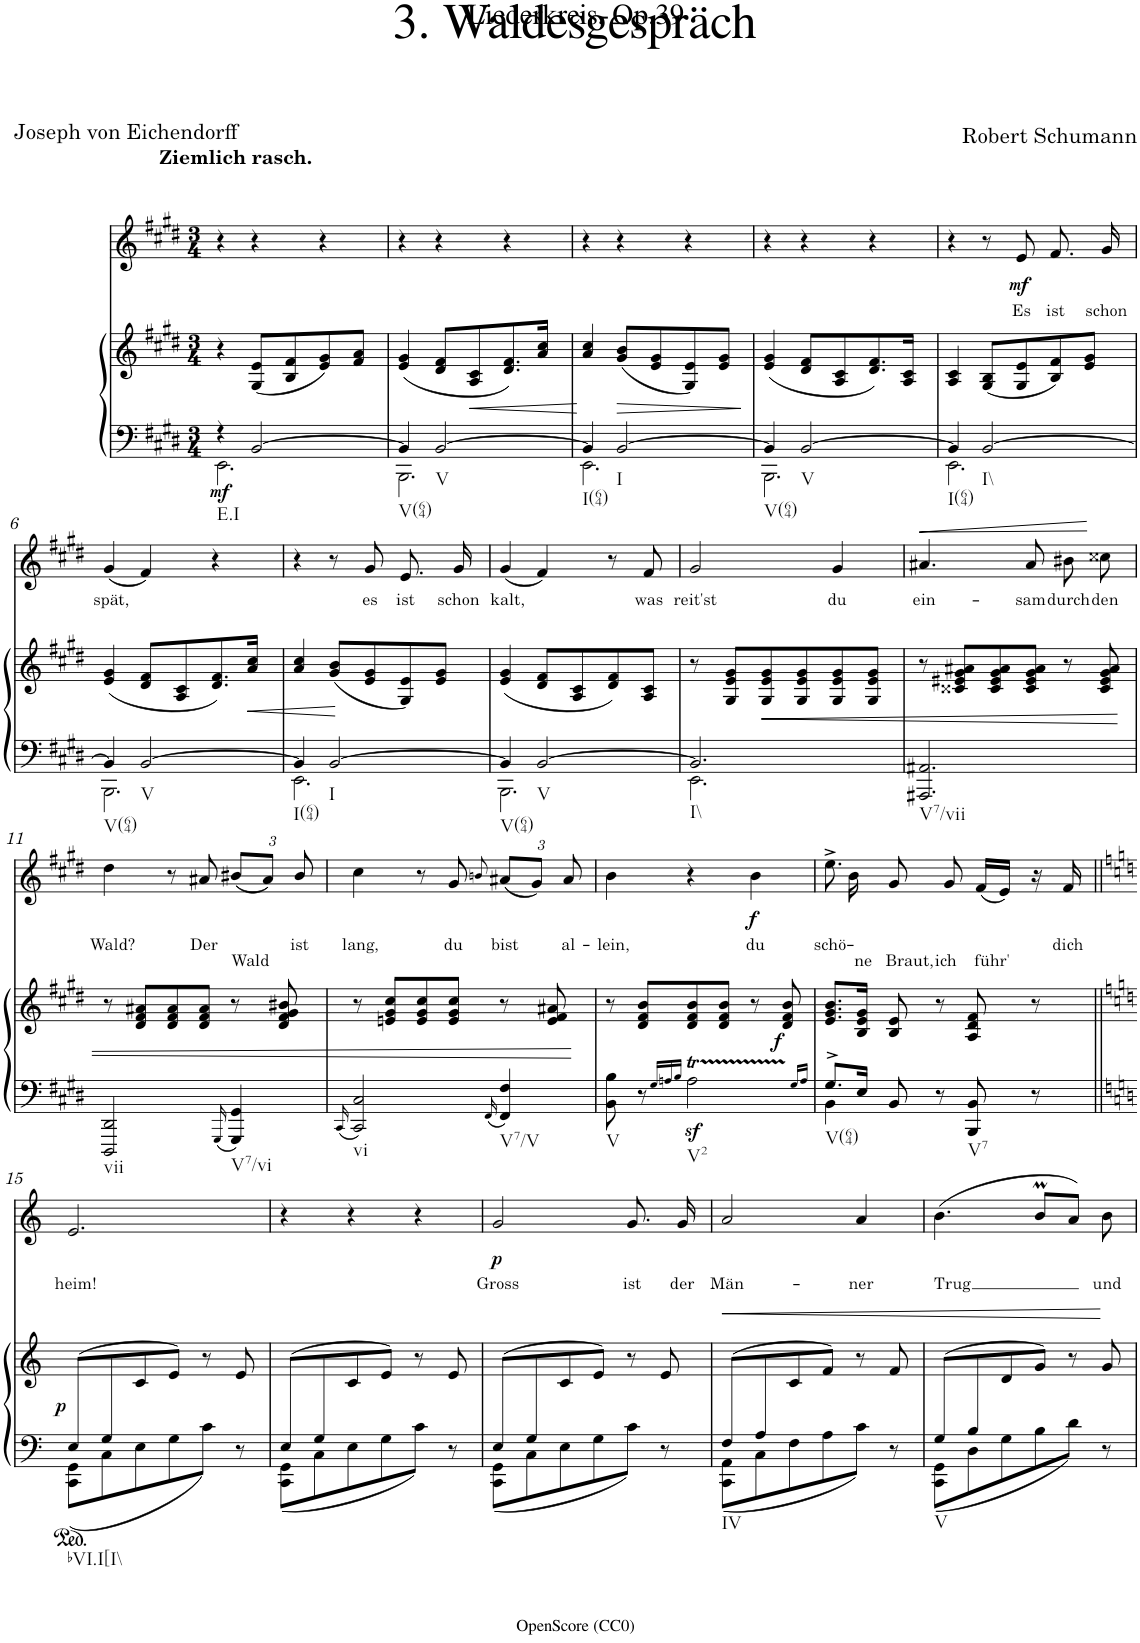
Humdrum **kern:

**kern	**kern	**dynam	**kern	**text	**dynam
*part2	*part2	*part2	*part1	*part1	*part1
*staff3	*staff2	*staff2/3	*staff1	*staff1	*staff1
*I"Piano	*	*	*I"Voice	*	*
*I'Pno	*	*	*	*	*
*clefF4	*clefG2	*	*clefG2	*	*
*k[f#c#g#d#]	*k[f#c#g#d#]	*	*k[f#c#g#d#]	*	*
*M3/4	*M3/4	*	*M3/4	*	*
=1	=1	=1	=1	=1	=1
*^	*	*	*	*	*
!	!	!	!	!LO:TX:a:B:t=Ziemlich rasch.	!	!
!LO:TX:b:t=E.I	!	!	!	!	!	!
!	!	!	!LO:DY:b=2	!	!	!
4r	2.EE\	4r	mf	4r	.	.
[2BB/	.	(8G#/ 8e/L	.	4r	.	.
.	.	8B/ 8f#/	.	.	.	.
.	.	8e/ 8g#/)	.	4r	.	.
.	.	8f#/ 8a/J	.	.	.	.
=2	=2	=2	=2	=2	=2	=2
!LO:TX:b:t=V(64)	!	!	!	!	!	!
4BB/]	2.BBB\	(4e/ 4g#/	.	4r	.	.
!LO:TX:b:t=V	!	!	!	!	!	!
[2BB/	.	8d#/ 8f#/L	.	4r	.	.
!	!	!	!LO:HP:b	!	!	!
.	.	8A/ 8c#/	<	.	.	.
.	.	8.d#/ 8.f#/)	.	4r	.	.
.	.	16a/ 16cc#/Jk	.	.	.	.
=3	=3	=3	=3	=3	=3	=3
!LO:TX:b:t=I(64)	!	!	!	!	!	!
4BB/]	2.EE\	4a/ 4cc#/	.	4r	.	.
!LO:TX:b:t=I	!	!	!	!	!	!
!	!	!	!LO:HP:n=1:b	!	!	!
[2BB/	.	(8g#/ 8b/L	[ >	4r	.	.
.	.	8e/ 8g#/	.	.	.	.
.	.	8G#/ 8e/)	.	4r	.	.
.	.	8e/ 8g#/J	.	.	.	.
=4	=4	=4	=4	=4	=4	=4
!LO:TX:b:t=V(64)	!	!	!	!	!	!
4BB/]	2.BBB\	(4e/ 4g#/	.	4r	.	.
!LO:TX:b:t=V	!	!	!	!	!	!
[2BB/	.	8d#/ 8f#/L	]	4r	.	.
.	.	8A/ 8c#/	.	.	.	.
.	.	8.d#/ 8.f#/)	.	4r	.	.
.	.	16A/ 16c#/Jk	.	.	.	.
=5	=5	=5	=5	=5	=5	=5
!LO:TX:b:t=I(64)	!	!	!	!	!	!
4BB/]	2.EE\	4A/ 4c#/	.	4r	.	.
!LO:TX:b:t=I\\	!	!	!	!	!	!
[2BB/	.	(8G#/ 8B/L	.	8r	.	.
!	!	!	!	!	!LO:LY:b	!LO:DY:b
.	.	8G#/ 8e/	.	8e/	Es	mf
!	!	!	!	!	!LO:LY:b	!
.	.	8B/ 8f#/)	.	8.f#/	ist	.
.	.	8e/ 8g#/J	.	.	.	.
!	!	!	!	!	!LO:LY:b	!
.	.	.	.	16g#/	schon	.
!!LO:LB:g=z
=6	=6	=6	=6	=6	=6	=6
!LO:TX:b:t=V(64)	!	!	!	!	!	!
!	!	!	!	!	!LO:LY:b	!
4BB/]	2.BBB\	(4e/ 4g#/	.	(4g#/	spät,	.
!LO:TX:b:t=V	!	!	!	!	!	!
[2BB/	.	8d#/ 8f#/L	.	4f#/)	.	.
.	.	8A/ 8c#/	.	.	.	.
.	.	8.d#/ 8.f#/)	.	4r	.	.
!	!	!	!LO:HP:b	!	!	!
.	.	16a/ 16cc#/Jk	<	.	.	.
=7	=7	=7	=7	=7	=7	=7
!LO:TX:b:t=I(64)	!	!	!	!	!	!
4BB/]	2.EE\	4a/ 4cc#/	.	4r	.	.
!LO:TX:b:t=I	!	!	!	!	!	!
[2BB/	.	(8g#/ 8b/L	.	8r	.	.
!	!	!	!	!	!LO:LY:b	!
.	.	8e/ 8g#/	[	8g#/	es	.
!	!	!	!	!	!LO:LY:b	!
.	.	8G#/ 8e/)	.	8.e/	ist	.
.	.	8e/ 8g#/J	.	.	.	.
!	!	!	!	!	!LO:LY:b	!
.	.	.	.	16g#/	schon	.
=8	=8	=8	=8	=8	=8	=8
!LO:TX:b:t=V(64)	!	!	!	!	!	!
!	!	!	!	!	!LO:LY:b	!
4BB/]	2.BBB\	(4e/ 4g#/	.	(4g#/	kalt,	.
!LO:TX:b:t=V	!	!	!	!	!	!
[2BB/	.	8d#/ 8f#/L	.	4f#/)	.	.
.	.	8A/ 8c#/	.	.	.	.
.	.	8d#/ 8f#/)	.	8r	.	.
!	!	!	!	!	!LO:LY:b	!
.	.	8A/ 8c#/J	.	8f#/	was	.
=9	=9	=9	=9	=9	=9	=9
!LO:TX:b:t=I\\	!	!	!	!	!	!
!	!	!	!	!	!LO:LY:b	!
2.BB/]	2.EE\	8r	.	2g#/	reit'st	.
.	.	8G#/ 8e/ 8g#/L	.	.	.	.
!	!	!	!LO:HP:b	!	!	!
.	.	8G#/ 8e/ 8g#/	<	.	.	.
.	.	8G#/ 8e/ 8g#/	.	.	.	.
!	!	!	!	!	!LO:LY:b	!
.	.	8G#/ 8e/ 8g#/	.	4g#/	du	.
.	.	8G#/ 8e/ 8g#/J	.	.	.	.
*v	*v	*	*	*	*	*
=10	=10	=10	=10	=10	=10
!LO:TX:b:t=V7/vii	!	!	!	!	!
!	!	!	!	!LO:LY:b	!LO:HP:b
2.AAA#X/ 2.AA#X/	8r	.	4.a#X/	ein-	<
.	8c##X/ 8e#X/ 8g#/ 8a#X/L	.	.	.	.
.	8c##/ 8e#/ 8g#/ 8a#/	.	.	.	.
!	!	!	!	!LO:LY:b	!
.	8c##/ 8e#/ 8g#/ 8a#/J	.	8a#/	-sam	.
!	!	!	!	!LO:LY:b	!
.	8r	.	8b#X\	durch	.
!	!	!	!	!LO:LY:b	!
.	8c##/ 8e#/ 8g#/ 8a#/	.	8cc##X\	den	.
.	.	.	.	.	[
!!LO:LB:g=z
=11	=11	=11	=11	=11	=11
!LO:TX:b:t=vii	!	!	!	!	!
!	!	!	!	!LO:LY:b	!
2DDD#/ 2DD#/	8r	.	4dd#\	Wald?	.
.	8d#/ 8f#/ 8a#X/L	.	.	.	.
.	8d#/ 8f#/ 8a#/	.	8r	.	.
!	!	!	!	!LO:LY:b	!
.	8d#/ 8f#/ 8a#/J	.	8a#X/	Der	.
16qGGG#/	.	.	.	.	.
*	*	*	*Xbrackettup	*	*
!LO:TX:b:t=V7/vi	!	!	!	!	!
!	!	!	!	!LO:LY:b	!
4GGG#/ 4GG#/	8r	.	(12b#X/L	Wald	.
.	.	.	12a#/J)	.	.
.	8d#/ 8f#/ 8g#/ 8b#X/	.	.	.	.
!	!	!	!	!LO:LY:b	!
.	.	.	12b#/	ist	.
=12	=12	=12	=12	=12	=12
16qCC#/	.	.	.	.	.
!LO:TX:b:t=vi	!	!	!	!	!
!	!	!	!	!LO:LY:b	!
2CC#/ 2C#/	8r	.	4cc#\	lang,	.
.	8en/ 8g#/ 8cc#/L	.	.	.	.
.	8e/ 8g#/ 8cc#/	.	8r	.	.
!	!	!	!	!LO:LY:b	!
.	8e/ 8g#/ 8cc#/J	.	8g#/	du	.
16qFF#/	.	.	8qbn/	.	.
!LO:TX:b:t=V7/V	!	!	!	!	!
!	!	!	!	!LO:LY:b	!
4FF#/ 4F#/	8r	.	(12a#X/L	bist	.
.	.	.	12g#/J)	.	.
.	8e/ 8f#/ 8a#X/	.	.	.	.
!	!	!	!	!LO:LY:b	!
.	.	.	12a#/	al-	.
.	.	[	.	.	.
=13	=13	=13	=13	=13	=13
!LO:TX:b:t=V	!	!	!	!	!
!	!	!	!	!LO:LY:b	!
8BB\ 8B\	8r	.	4b\	-lein,	.
8r	8d#/ 8f#/ 8b/L	.	.	.	.
16qG#/LL	.	.	.	.	.
16qAn/	.	.	.	.	.
16qB/JJ	.	.	.	.	.
!LO:TX:b:t=V2	!	!	!	!	!
2Az<T\	8d#/ 8f#/ 8b/	.	4r	.	.
.	8d#/ 8f#/ 8b/J	.	.	.	.
!	!	!	!	!LO:LY:b	!LO:DY:b
.	8r	.	4b\	du	f
!	!	!LO:DY:b	!	!	!
.	8d#/ 8f#/ 8b/	f	.	.	.
16qG#/LL	.	.	.	.	.
16qA/JJ	.	.	.	.	.
=14	=14	=14	=14	=14	=14
*^	*	*	*	*	*
!LO:TX:b:t=V(64)	!	!	!	!	!	!
!	!	!	!	!	!LO:LY:b	!
8.G#^/L	4BB\	8.e/ 8.g#/ 8.b/L	.	8.ee^\	schö-	.
!	!	!	!	!	!LO:LY:b	!
16E/Jk	.	16B/ 16e/ 16g#/Jk	.	16b\	-ne	.
!	!	!	!	!	!LO:LY:b	!
8BB/	2ryy	8B/ 8e/	.	8g#/	Braut,	.
!	!	!	!	!	!LO:LY:b	!
8r	.	8r	.	8g#/	ich	.
!LO:TX:b:t=V7	!	!	!	!	!	!
!	!	!	!	!	!LO:LY:b	!
8BBB/ 8BB/	.	8A/ 8d#/ 8f#/	.	(16f#/LL	führ'	.
.	.	.	.	16e/JJ)	.	.
8r	.	8r	.	16r	.	.
!	!	!	!	!	!LO:LY:b	!
.	.	.	.	16f#/	dich	.
!!LO:LB:g=z
=15||	=15||	=15||	=15||	=15||	=15||	=15||
*k[]	*	*k[]	*	*k[]	*	*
!LO:TX:b:t=bVI.I[I\\	!	!	!	!	!	!
!	!	!	!LO:DY:a=2	!	!LO:LY:b	!
(>8E/L	8CC\ 8GG\L	4ryy	p	2.e/	heim!	.
8G/	8C\	.	.	.	.	.
2ryy	8E\	8c/	.	.	.	.
.	8G\	8e/J)	.	.	.	.
.	8c\J	8r	.	.	.	.
.	8r	8e/	.	.	.	.
=16	=16	=16	=16	=16	=16	=16
(>8E/L	8CC\ 8GG\L	4ryy	.	4r	.	.
8G/	8C\	.	.	.	.	.
2ryy	8E\	8c/	.	4r	.	.
.	8G\	8e/J)	.	.	.	.
.	8c\J	8r	.	4r	.	.
.	8r	8e/	.	.	.	.
=17	=17	=17	=17	=17	=17	=17
!	!	!	!	!	!LO:LY:b	!LO:DY:b
(>8E/L	8CC\ 8GG\L	4ryy	.	2g/	Gross	p
8G/	8C\	.	.	.	.	.
2ryy	8E\	8c/	.	.	.	.
.	8G\	8e/J)	.	.	.	.
!	!	!	!	!	!LO:LY:b	!
.	8c\J	8r	.	8.g/	ist	.
.	8r	8e/	.	.	.	.
!	!	!	!	!	!LO:LY:b	!
.	.	.	.	16g/	der	.
=18	=18	=18	=18	=18	=18	=18
!LO:TX:b:t=IV	!	!	!	!	!	!
!	!	!	!LO:HP:b=2	!	!LO:LY:b	!
(>8F/L	8CC\ 8AA\L	4ryy	<	2a/	Män-	.
8A/	8C\	.	.	.	.	.
2ryy	8F\	8c/	.	.	.	.
.	8A\	8f/J)	.	.	.	.
!	!	!	!	!	!LO:LY:b	!
.	8c\J	8r	.	4a/	-ner	.
.	8r	8f/	.	.	.	.
=19	=19	=19	=19	=19	=19	=19
!LO:TX:b:t=V	!	!	!	!	!	!
!	!	!	!	!	!LO:LY:b	!
(>8G/L	8CC\ 8GG\L	4ryy	.	(4.b\	Trug	.
8B/	8D\	.	.	.	.	.
2ryy	8G\	8d/	.	.	.	.
.	8B\	8g/J)	.	8bm/L	.	.
.	8d\J	8r	.	8a/J)	.	.
!	!	!	!	!	!LO:LY:b	!
.	8r	8g/	.	8b\	und	.
*v	*v	*	*	*	*	*
.	.	[	.	.	.
=	=	=	=	=	=
*-	*-	*-	*-	*-	*-
